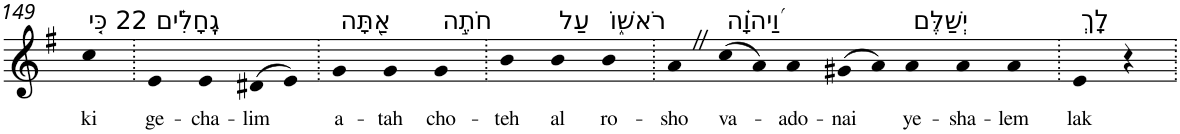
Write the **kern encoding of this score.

**kern	**text
*part1	*part1
*staff1	*staff1
*I"Piano	*
*I'Pno	*
!!LO:PB:g=z
*clefG2	*
*k[f#]	*
*G:	*
=149	=149
!LO:TX:a:t=22 כִּ֤י	!
!	!LO:LY:b
4cc	ki
=150.	=150.
!LO:TX:a:t=גֶֽחָלִ֗ים	!
!	!LO:LY:b
4e	ge-
!	!LO:LY:b
4e	-cha-
!	!LO:LY:b
(>8d#X	-lim
8e)	.
=151.	=151.
!LO:TX:a:t=אַ֭תָּה	!
!	!LO:LY:b
4g	a-
!	!LO:LY:b
4g	-tah
!LO:TX:a:t=חֹתֶ֣ה	!
!	!LO:LY:b
4g	cho-
=152.	=152.
!	!LO:LY:b
4b	-teh
!LO:TX:a:t=עַל	!
!	!LO:LY:b
4b	al
!LO:TX:a:t=רֹאשׁ֑וֹ	!
!	!LO:LY:b
4b	ro-
=153.	=153.
!	!LO:LY:b
4aZ	-sho
!LO:TX:a:t=וַ֝יהוָ֗ה	!
!	!LO:LY:b
(>8cc	va-
8a)	.
!	!LO:LY:b
4a	-ado-
!	!LO:LY:b
(>8g#X	-nai
8a)	.
!LO:TX:a:t=יְשַׁלֶּם	!
!	!LO:LY:b
4a	ye-
!	!LO:LY:b
4a	-sha-
!	!LO:LY:b
4a	-lem
=154.	=154.
!LO:TX:a:t=לָֽךְ	!
!	!LO:LY:b
4e	lak
4r	.
=.	=.
*-	*-
